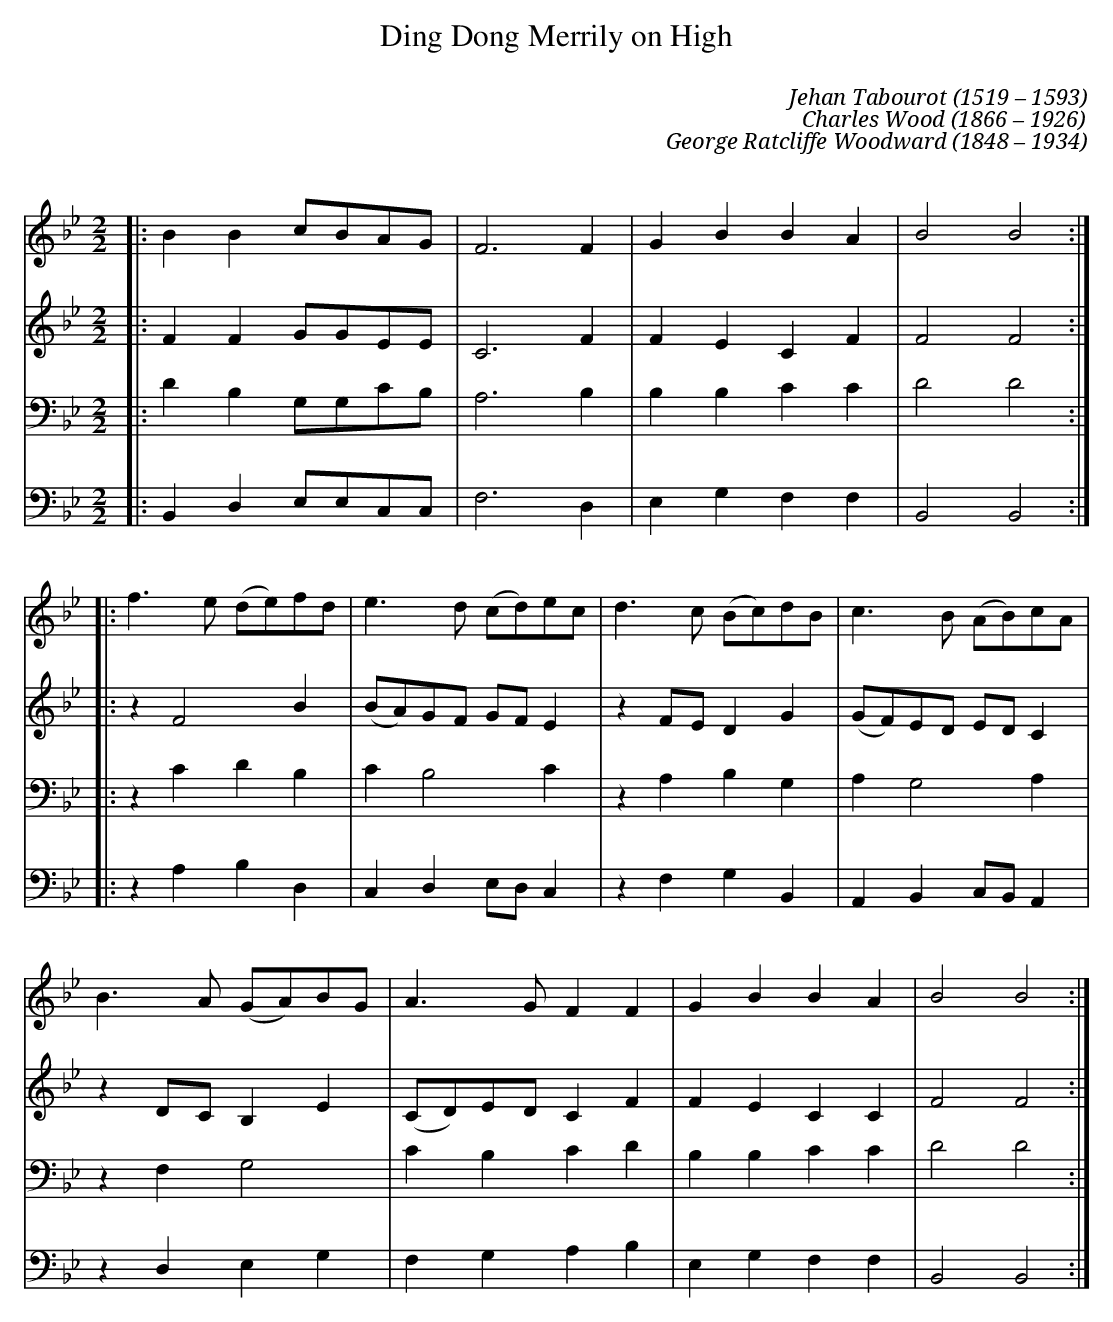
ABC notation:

X:1
C:
T:Ding Dong Merrily on High
C:Jehan Tabourot (1519 – 1593)
C:Charles Wood (1866 – 1926)
C:George Ratcliffe Woodward (1848 – 1934)
C:
M:2/2
L:1/8
K:Bbmaj
V:1
|: B2B2 cBAG | F6F2 | G2B2 B2A2 | B4 B4 :|
|: f2>e2 (de)fd | e2>d2 (cd)ec | d2>c2 (Bc)dB | c2>B2 (AB)cA |
B2>A2 (GA)BG | A2>G2 F2F2 | G2B2 B2A2 | B4 B4 :|
V:2
|: F2F2 GGEE | C6F2 | F2E2 C2F2 | F4F4 :|
|: z2F4B2 | (BA)GF GFE2 | z2FE D2G2 | (GF)ED EDC2 |
z2DC B,2E2 | (CD)ED C2F2 | F2E2 C2C2 | F4 F4 :|
V:3
K: sopran
|: D2B,2 G,G,CB, | A,6B,2  | B,2B,2 C2C2 | D4D4 :|
|: z2C2 D2B,2 | C2B,4C2 | z2A,2 B,2G,2 | A,2G,4A,2 |
z2F,2 G,4 | C2B,2 C2D2 | B,2B,2 C2C2 | D4 D4 :|
V:4
|: B,,2D,2 E,E,C,C, | F,6D,2 | E,2G,2 F,2F,2 | B,,4B,,4 :|
|: z2A,2 B,2D,2 | C,2D,2 E,D,C,2 | z2F,2 G,2B,,2 | A,,2B,,2 C,B,,A,,2 |
z2D,2 E,2G,2 | F,2G,2 A,2B,2 | E,2G,2 F,2F,2 | B,,4 B,,4 :|
